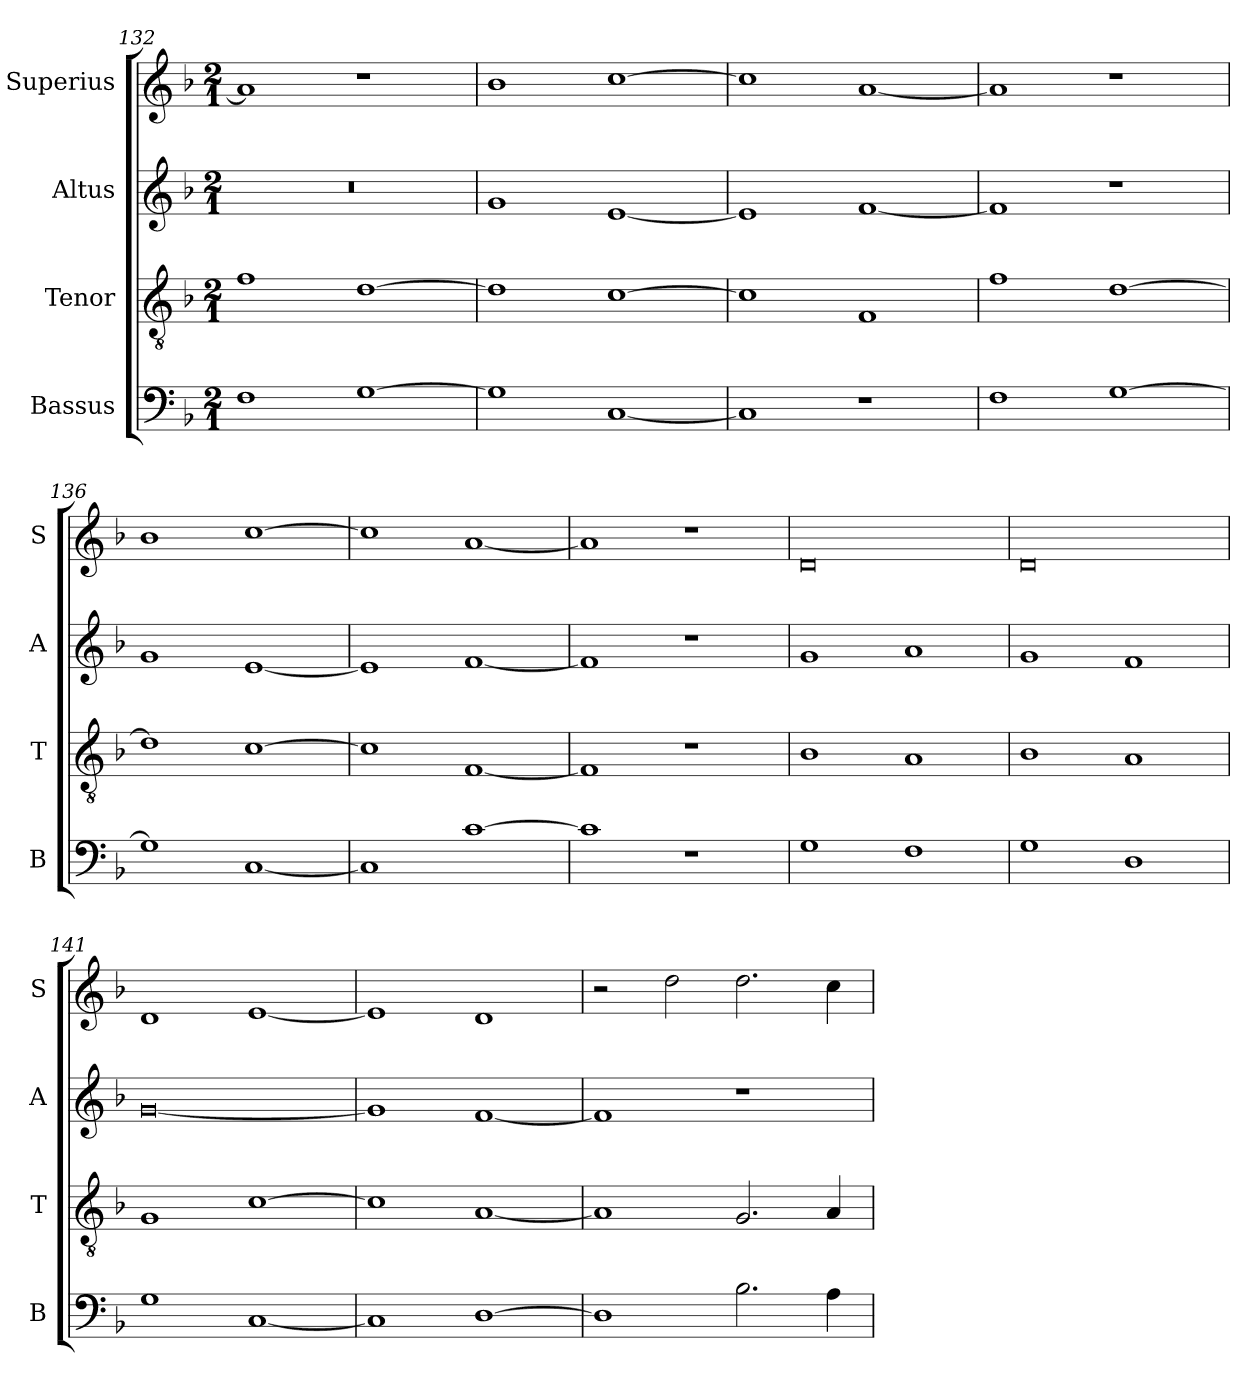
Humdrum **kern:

**kern	**kern	**kern	**kern
*part4	*part3	*part2	*part1
*staff4	*staff3	*staff2	*staff1
*I"Bassus	*I"Tenor	*I"Altus	*I"Superius
*I'B	*I'T	*I'A	*I'S
*clefF4	*clefGv2	*clefG2	*clefG2
*k[b-]	*k[b-]	*k[b-]	*k[b-]
*F:	*F:	*F:	*F:
*M2/1	*M2/1	*M2/1	*M2/1
=132	=132	=132	=132
1F	1f	0r	1a]
[1G	[1d	.	1r
=133	=133	=133	=133
1G]	1d]	1g	1b-
[1C	[1c	[1e	[1cc
=134	=134	=134	=134
1C]	1c]	1e]	1cc]
1r	1F	[1f	[1a
=135	=135	=135	=135
1F	1f	1f]	1a]
[1G	[1d	1r	1r
=136	=136	=136	=136
1G]	1d]	1g	1b-
[1C	[1c	[1e	[1cc
=137	=137	=137	=137
1C]	1c]	1e]	1cc]
[1c	[1F	[1f	[1a
=138	=138	=138	=138
1c]	1F]	1f]	1a]
1r	1r	1r	1r
=139	=139	=139	=139
1G	1B-	1g	0d
1F	1A	1a	.
=140	=140	=140	=140
1G	1B-	1g	0d
1D	1A	1f	.
=141	=141	=141	=141
1G	1G	[0g	1d
[1C	[1c	.	[1e
=142	=142	=142	=142
1C]	1c]	1g]	1e]
[1D	[1A	[1f	1d
=143	=143	=143	=143
1D]	1A]	1f]	2r
.	.	.	2dd
2.B-	2.G	1r	2.dd
4A	4A	.	4cc
=	=	=	=
*-	*-	*-	*-
